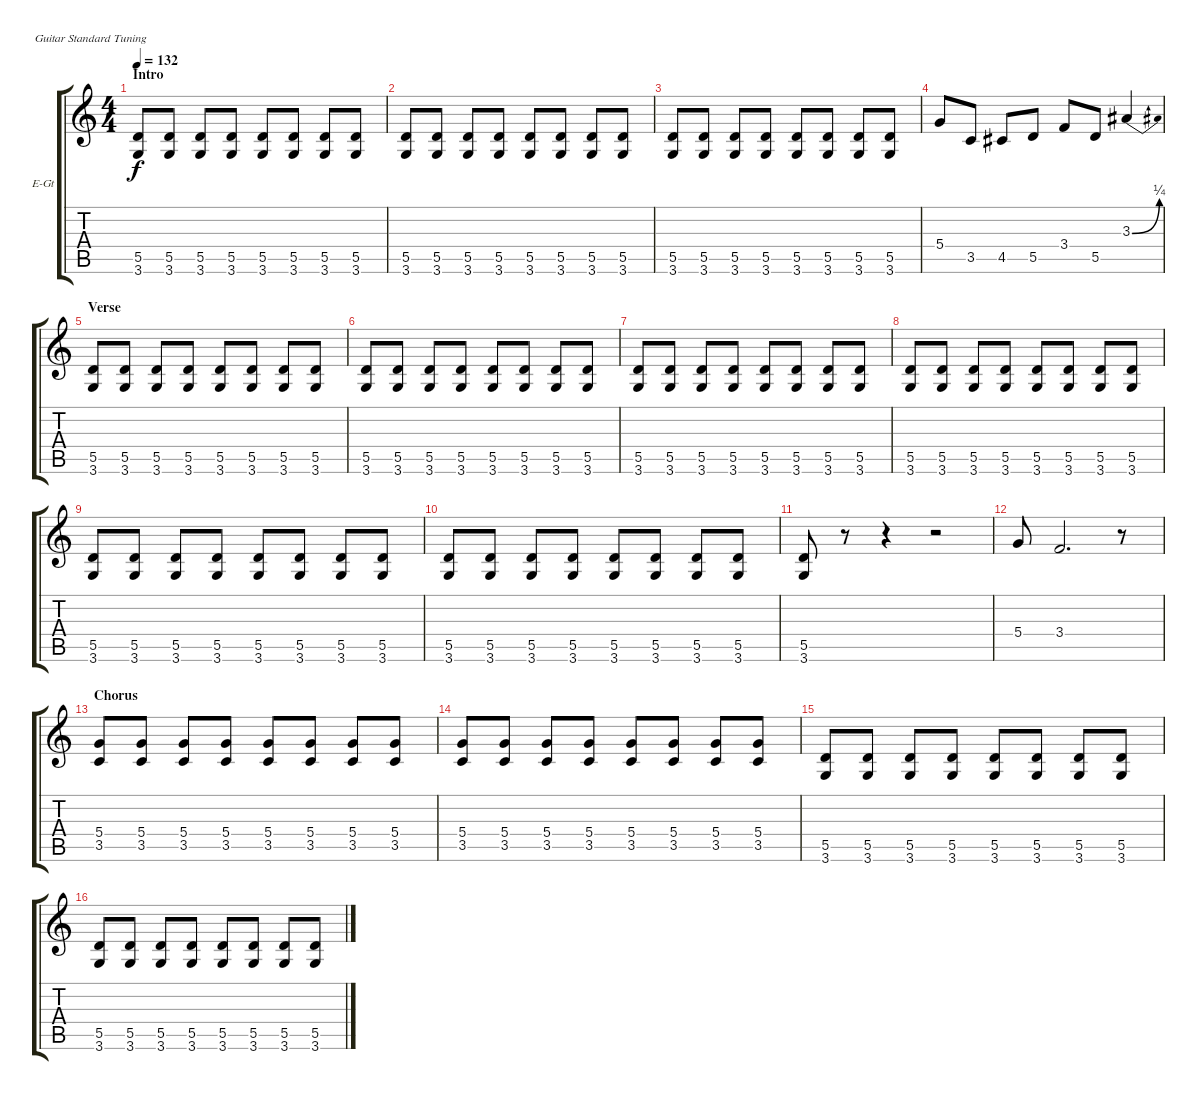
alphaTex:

\bracketExtendMode groupsimilarinstruments
\firstSystemTrackNameOrientation horizontal
\otherSystemsTrackNameOrientation horizontal
\track ("Guitar" "E-Gt") {instrument electricguitarmuted}
\staff {score tabs}
\tuning (E4 B3 G3 D3 A2 E2)
\ts (4 4)
\section ("" "Intro")
\tempo 132
\clef g2
\ks c
(5.5 3.6).8{dy f instrument electricguitarmuted} (5.5 3.6).8 (5.5 3.6).8 (5.5 3.6).8 (5.5 3.6).8 (5.5 3.6).8 (5.5 3.6).8 (5.5 3.6).8 |
(5.5 3.6).8 (5.5 3.6).8 (5.5 3.6).8 (5.5 3.6).8 (5.5 3.6).8 (5.5 3.6).8 (5.5 3.6).8 (5.5 3.6).8 |
(5.5 3.6).8 (5.5 3.6).8 (5.5 3.6).8 (5.5 3.6).8 (5.5 3.6).8 (5.5 3.6).8 (5.5 3.6).8 (5.5 3.6).8 |
5.4.8 3.5.8 4.5.8 5.5.8 3.4.8 5.5.8 3.3{be (bend 0 0 60 1)}.4 |
\section ("" "Verse")
(5.5 3.6).8 (5.5 3.6).8 (5.5 3.6).8 (5.5 3.6).8 (5.5 3.6).8 (5.5 3.6).8 (5.5 3.6).8 (5.5 3.6).8 |
(5.5 3.6).8 (5.5 3.6).8 (5.5 3.6).8 (5.5 3.6).8 (5.5 3.6).8 (5.5 3.6).8 (5.5 3.6).8 (5.5 3.6).8 |
(5.5 3.6).8 (5.5 3.6).8 (5.5 3.6).8 (5.5 3.6).8 (5.5 3.6).8 (5.5 3.6).8 (5.5 3.6).8 (5.5 3.6).8 |
(5.5 3.6).8 (5.5 3.6).8 (5.5 3.6).8 (5.5 3.6).8 (5.5 3.6).8 (5.5 3.6).8 (5.5 3.6).8 (5.5 3.6).8 |
(5.5 3.6).8 (5.5 3.6).8 (5.5 3.6).8 (5.5 3.6).8 (5.5 3.6).8 (5.5 3.6).8 (5.5 3.6).8 (5.5 3.6).8 |
(5.5 3.6).8 (5.5 3.6).8 (5.5 3.6).8 (5.5 3.6).8 (5.5 3.6).8 (5.5 3.6).8 (5.5 3.6).8 (5.5 3.6).8 |
(5.5 3.6).8 r.8 r.4 r.2 |
5.4.8 3.4.2{d} r.8 |
\section ("" "Chorus")
(5.4 3.5).8 (5.4 3.5).8 (5.4 3.5).8 (5.4 3.5).8 (5.4 3.5).8 (5.4 3.5).8 (5.4 3.5).8 (5.4 3.5).8 |
(5.4 3.5).8 (5.4 3.5).8 (5.4 3.5).8 (5.4 3.5).8 (5.4 3.5).8 (5.4 3.5).8 (5.4 3.5).8 (5.4 3.5).8 |
(5.5 3.6).8 (5.5 3.6).8 (5.5 3.6).8 (5.5 3.6).8 (5.5 3.6).8 (5.5 3.6).8 (5.5 3.6).8 (5.5 3.6).8 |
(5.5 3.6).8 (5.5 3.6).8 (5.5 3.6).8 (5.5 3.6).8 (5.5 3.6).8 (5.5 3.6).8 (5.5 3.6).8 (5.5 3.6).8
